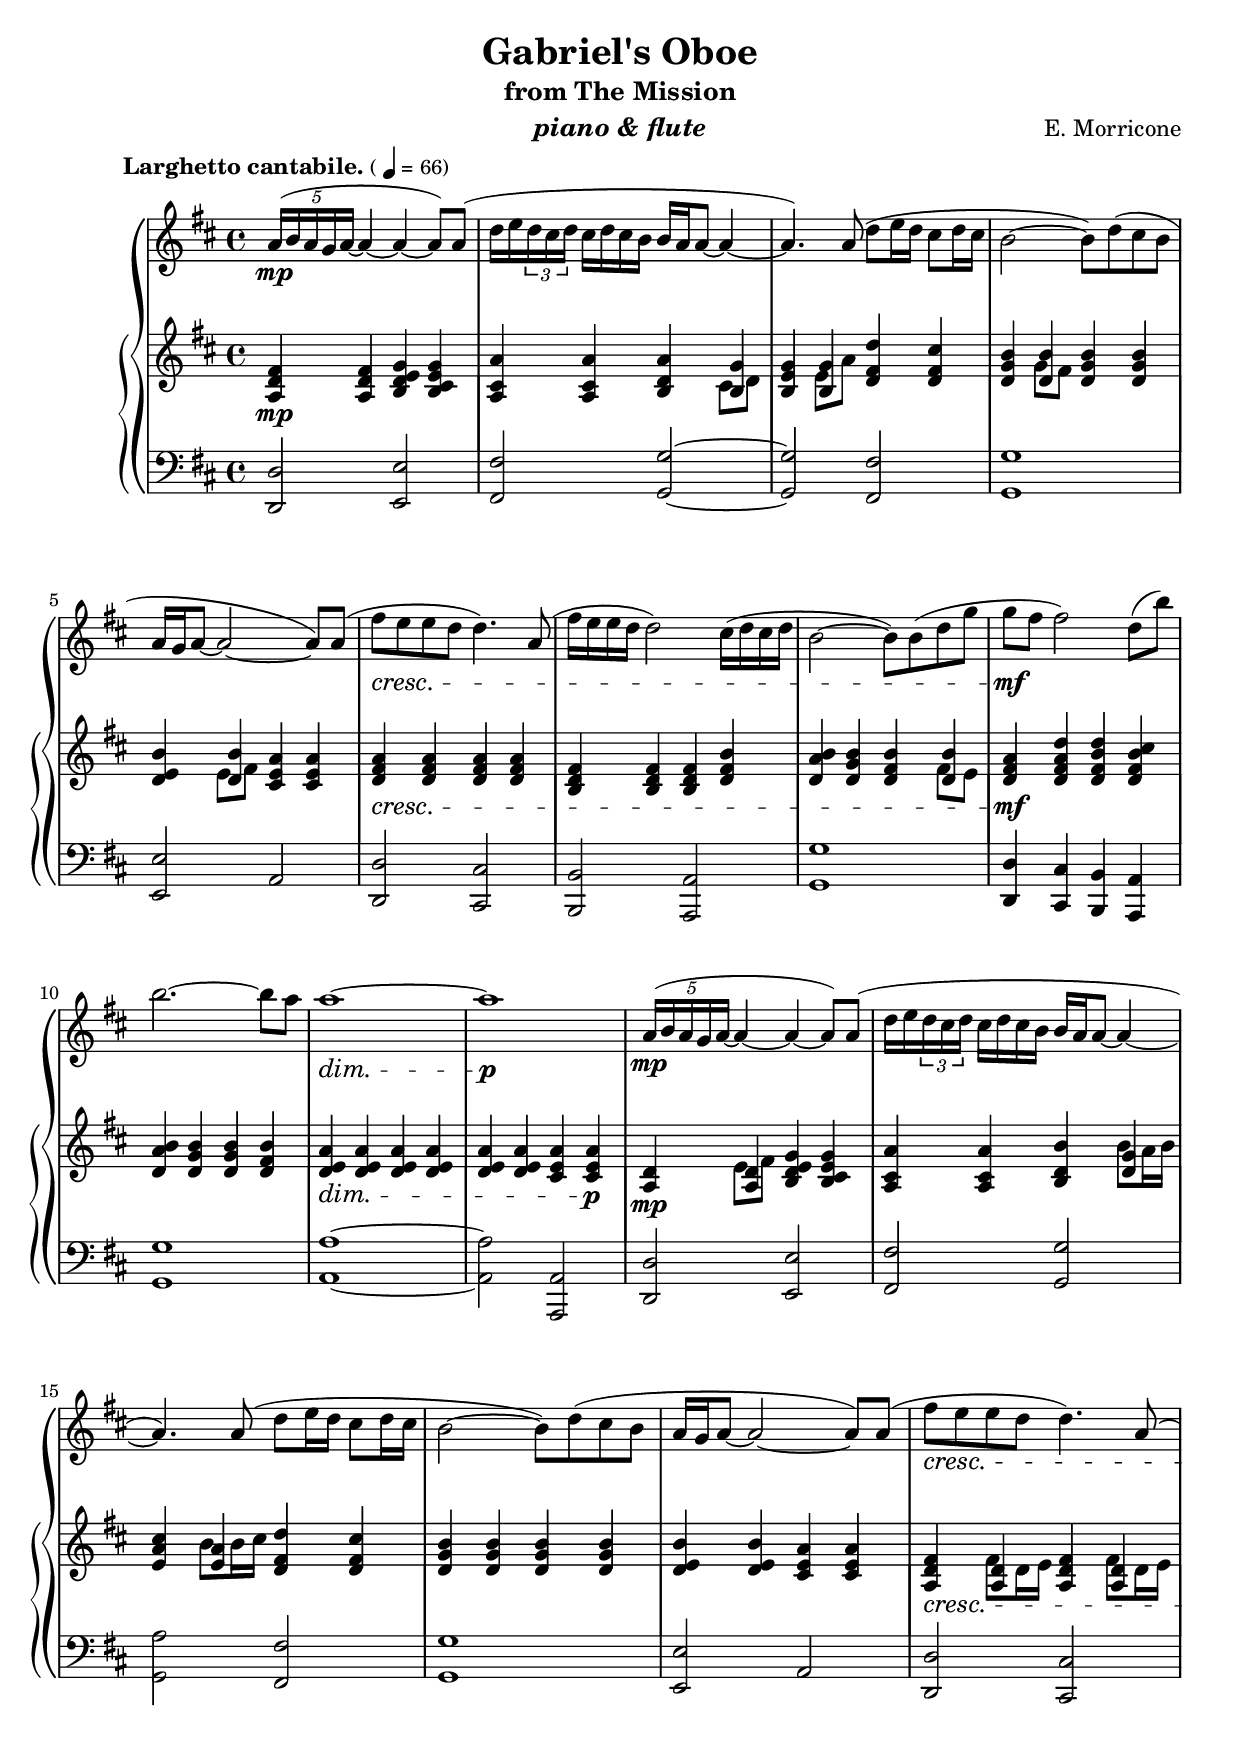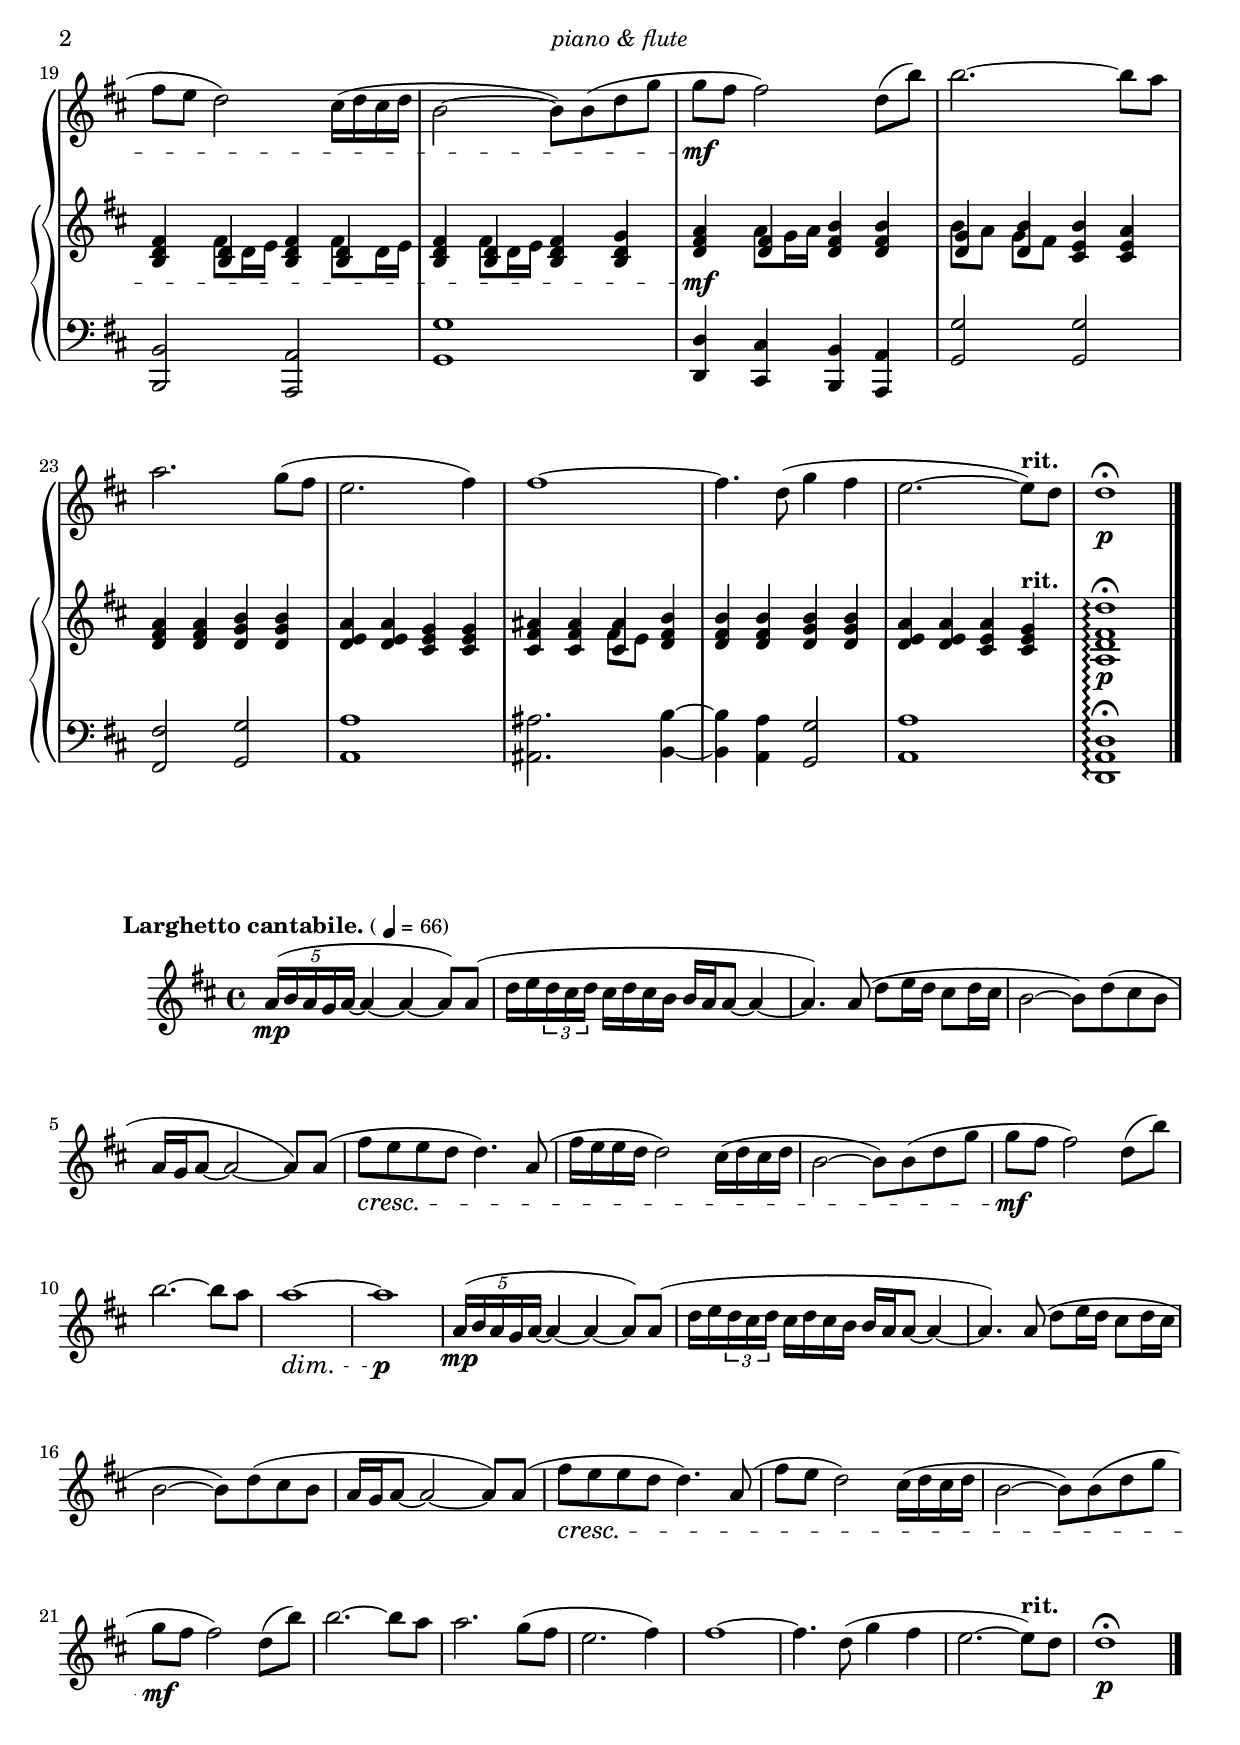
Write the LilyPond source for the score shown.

\version "2.10.13"


soloflute = \relative c'' {
    \clef violin
    \key d \major
    \time 4/4

    % A
    \times 4/5 { a16\mp^([ b a g a~] }		a4~		a4~		a8) a8(
    d16 e \times 2/3 {d16 cis d}		cis d cis b	b a a8~		a4~
    a4.) a8( d8[e16 d] cis8[d16 cis]
    b2~ b8) d( cis b
    a16 g a8~a2~a8) a8(\cresc
    fis'8 e e d d4.) a8(
    fis'16[ e e d] d2) cis16( d cis d
    b2~ b8) b( d g
    g8\mf fis fis2) d8( b')
    b2.~ b8 a\dim
    a1~
    a1\p

    % A con variante
    \times 4/5 { a,16\mp^([ b a g a~] }		a4~		a4~		a8) a8(
    d16 e \times 2/3 {d16 cis d}		cis d cis b	b a a8~		a4~
    a4.) a8( d8[e16 d] cis8[d16 cis]
    b2~ b8) d( cis b
    a16 g a8~a2~a8) a8(\cresc
    fis'8 e e d d4.) a8(
    fis'8 e d2) cis16( d cis d
    b2~ b8) b( d g
    g8\mf fis fis2) d8( b')
    b2.~ b8 a
    a2. g8( fis

    % B
    e2. fis4)
    fis1~
    fis4. d8( g4 fis4
    e2.~e8)^\markup { \bold "rit."} d
    d1\p^\fermata

    \bar "|."
}


rightpiano = \relative c'' {
    \clef violin
    \key d \major
    \time 4/4

    %A
    <a, d fis>4\mp <a d fis>	<b d e g>	<b cis e g>
    <a cis a'>	<a cis a'>	<b d a'>	<< { <b g'> } \\ { cis8[ d] } >>
    <b e g>4	<< { <b  g'> } \\ { e8[ a] } >>	<d, fis d'>4	<d fis cis'>4
    <d g b>	<< { <d b'> } \\ { g8[ fis] } >>		<d g b>4		<d g b>
    <d e b'>	<< { <d b'> } \\ { e8[ fis] } >>  <cis e a>4	<cis e a>\cresc
    <d fis a>	<d fis a>	<d fis a>	<d fis a>
    <b d fis>	<b d fis>	<b d fis>	<d fis b>
    <d a' b>	<d g b>		<d fis b>	<< { <d b'> } \\ { fis8[ e] } >>
    <d fis a>4\mf <d fis a d>	<d fis b d>	<d fis b cis>
    <d a' b>	<d g b>		<d g b>		<d fis b>\dim
    <d e a>	<d e a>		<d e a>		<d e a>
    <d e a>	<d e a>		<cis e a>	<cis e a>\p

    %A con variante
    <a d>4\mp	<< { <a d> } \\ { e'8[ fis] } >> <b, d e g>4	<b cis e g>
    <a cis a'>	<a cis a'>	<b d b'>	<< { <d g> } \\ { b'8[a16 b] } >>
    <e, a cis>4	<< { <e a> } \\ { b'8[b16 cis] } >>	<d, fis d'>4	<d fis cis'>4
    <d g b>	<d g b>		<d g b>		<d g b>
    <d e b'>	<d e b'>	<cis e a>	<cis e a>\cresc
    <a d fis>	<< { <a d> } \\ { fis'8[d16 e] } >> <a, d fis>4	<< { <a d> } \\ { fis'8[d16 e] } >>
    <b d fis>4	<< { <b d> } \\ { fis'8[d16 e] } >> <b d fis>4	<< { <b d> } \\ { fis'8[d16 e] } >>
    <b d fis>4	<< { <b d> } \\ { fis'8[d16 e] } >> <b d fis>4 <b d g>
    <d fis a>\mf << { <d fis> } \\ { a'8[g16 a] } >> <d, fis b>4 <d fis b>
    << { <d g> } \\ { b'8[ a] } >> << { <d, b'>4 } \\ { g8[ fis] } >>	<cis e b'>4	<cis e a>

    %B
    <d fis a>	<d fis a>	<d g b>		<d g b>
    <d e a>	<d e a>		<cis e g>	<cis e g>
    <cis fis ais> <cis fis ais> << { <cis ais'>4 } \\ { fis8[ e] } >>   <d fis b>4
    <d fis b>	<d fis b>	<d g b>		<d g b>
    <d e a>	<d e a>		<cis e a>	<cis e g>^\markup { \bold "rit."}
    <a d fis d'>1\p\arpeggio^\fermata

    \bar "|."
}

leftpiano = \relative c' {
    \clef bass
    \key d \major
    \time 4/4

    %A
    <d,, d'>2		<e e'>2
    <fis fis'>2		<g g'>2~
    <g g'>2		<fis fis'>2
    <g g'>1
    <e e'>2		a2
    <d, d'>2		<cis cis'>2
    <b b'>2		<a a'>2
    <g' g'>1
    <d d'>4 <cis cis'>4	<b b'>4 <a a'>4
    <g' g'>1
    <a a'>1~
    <a a'>2	<a, a'>2

    %A con variante
    <d d'>2		<e e'>2
    <fis fis'>2		<g g'>2
    <g a'>2		<fis fis'>2
    <g g'>1
    <e e'>2		a2
    <d, d'>2		<cis cis'>2
    <b b'>2		<a a'>2
    <g' g'>1
    <d d'>4 <cis cis'>4	<b b'>4 <a a'>4
    <g' g'>2		<g g'>2

    %B
    <fis fis'>2		<g g'>2
    <a a'>1		
    <ais ais'>2.	<b b'>4~
    <b b'>4 <a a'>4	<g g'>2
    <a a'>1
    <d, a' d>1\arpeggio^\fermata

    \bar "|."
}


\book {

    \header {
        title       = "Gabriel's Oboe"
	subtitle    = \markup { from "The Mission" }
	instrument  = \markup \italic "piano & flute"
        composer    = "E. Morricone"
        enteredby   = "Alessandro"
	piece       = \markup { \bold "          Larghetto cantabile." \smaller { (\note #"4"#1 = 66) } }
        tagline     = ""
    }

    \score {
       \new GrandStaff <<

            \new Staff <<
                \set Staff.instrumentName = ""
                \set Staff.midiInstrument = "flute"		
	        \soloflute
            >>

	    \new PianoStaff <<
		\set PianoStaff.instrumentName = ""
		\set PianoStaff.midiInstrument = "piano"
		\set PianoStaff.connectArpeggios = ##t
		    \new Staff << 
		        \rightpiano
		    >>
		    \new Staff <<
			\leftpiano
		    >>
		 >>
            >>
	\layout {}
	\midi {
            \context {
                \Score tempoWholesPerMinute = #(ly:make-moment 66 4)
            }
        }
    }


    \score {
        \new Staff <<
            \set Staff.instrumentName = ""
            \set Staff.midiInstrument = "flute"
            \soloflute
        >>

	\header {
            title       = "Gabriel's Oboe"
	    subtitle    = \markup { from "The Mission" }
   	    instrument  = \markup \italic "flute"
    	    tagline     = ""
        }

    }

}